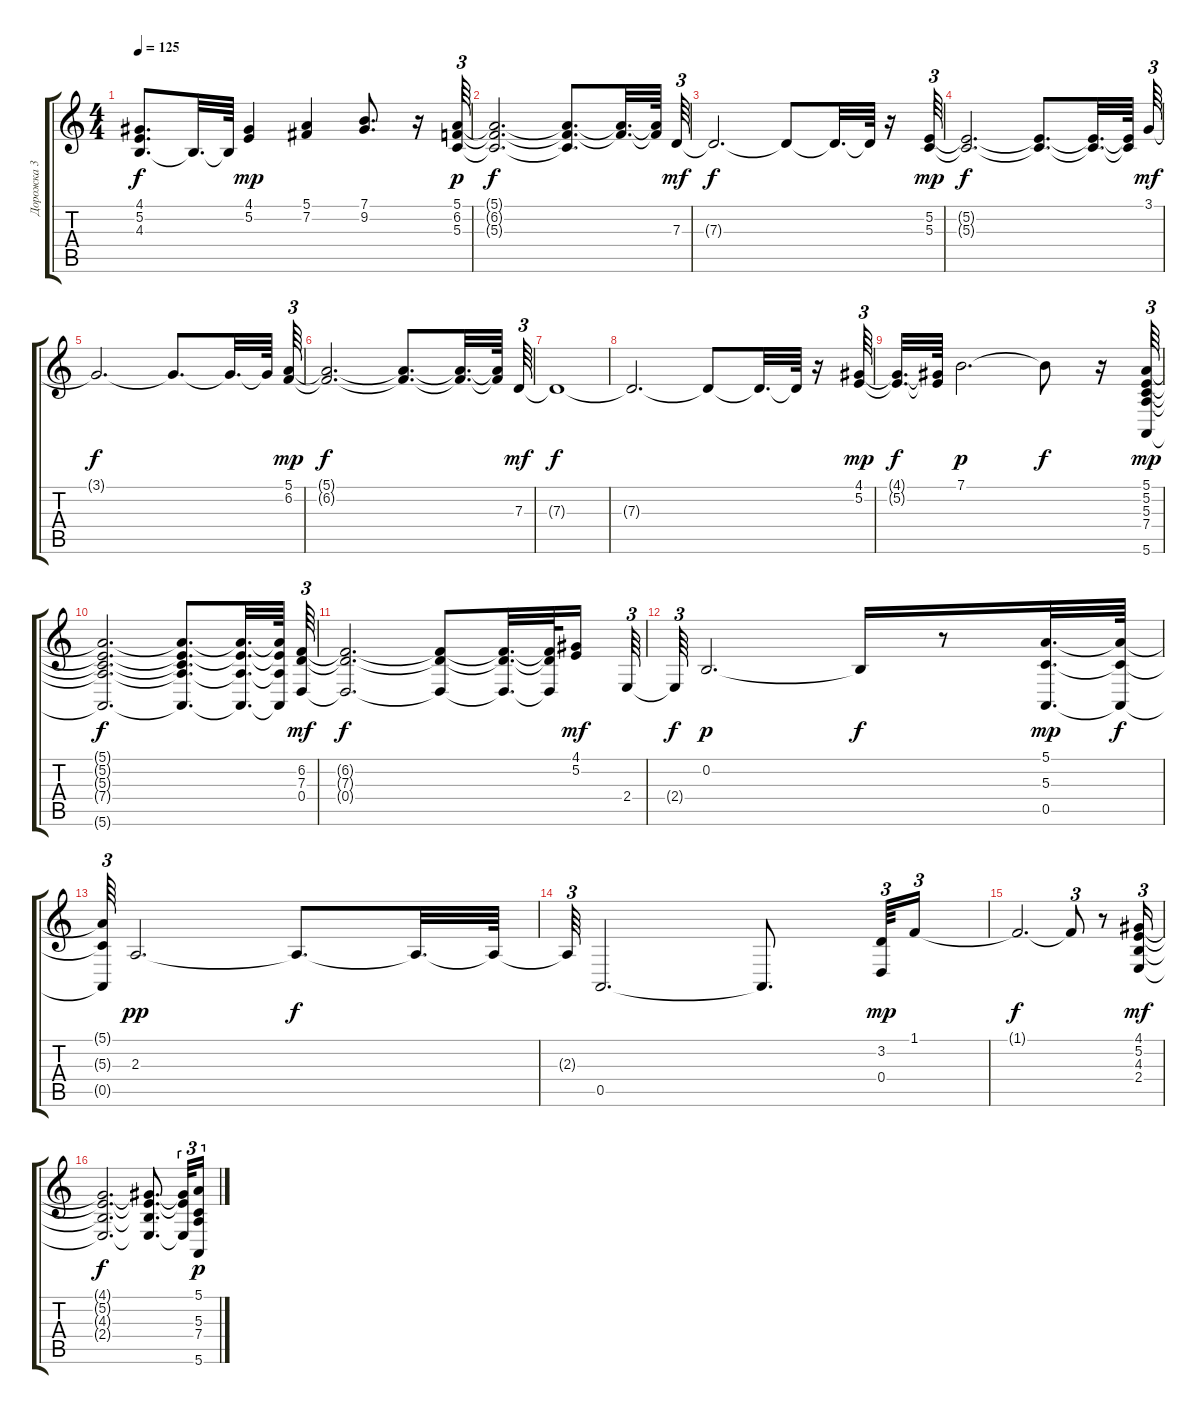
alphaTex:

\track ("Дорожка 3" "Дорожка 3") {instrument stringensemble1}
\staff {score tabs}
\tuning (E4 B3 G3 D3 A2 E2) {hide}
\ts (4 4)
\tempo 125
\clef g2
\ks c
(4.1{t} 5.2{t} 4.3{t}).8{d dy f} 4.3{t}.32{d} 4.3{t}.64 (4.1 5.2).4{dy mp} (5.1 7.2).4 (7.1 9.2).8{d} r.16 (5.1 6.2 5.3).64{tu (3 2) dy p} |
(5.1{t} 6.2{t} 5.3{t}).2{d dy f} (5.1{t} 6.2{t} 5.3{t}).8{d} (5.1{t} 6.2{t}).32{d} (5.1{t} 6.2{t}).64 7.3.64{tu (3 2) dy mf} |
7.3{t}.2{d dy f} 7.3{t}.8 7.3{t}.32{d} 7.3{t}.64 r.16 (5.2 5.3).64{tu (3 2) dy mp} |
(5.2{t} 5.3{t}).2{d dy f} (5.2{t} 5.3{t}).8{d} (5.2{t} 5.3{t}).32{d} (5.2{t} 5.3{t}).64 3.1.64{tu (3 2) dy mf} |
3.1{t}.2{d dy f} 3.1{t}.8{d} 3.1{t}.32{d} 3.1{t}.64 (5.1 6.2).64{tu (3 2) dy mp} |
(5.1{t} 6.2{t}).2{d dy f} (5.1{t} 6.2{t}).8{d} (5.1{t} 6.2{t}).32{d} (5.1{t} 6.2{t}).64 7.3.64{tu (3 2) dy mf} |
7.3{t}.1{dy f} |
7.3{t}.2{d} 7.3{t}.8 7.3{t}.32{d} 7.3{t}.64 r.16 (4.1 5.2).64{tu (3 2) dy mp} |
(4.1{t} 5.2{t}).32{d dy f} (4.1{t} 5.2{t}).64 7.1.2{d dy p} 7.1{t}.8{dy f} r.16 (5.1 5.2 5.3 7.4 5.6).64{tu (3 2) dy mp} |
(5.1{t} 5.2{t} 5.3{t} 7.4{t} 5.6{t}).2{d dy f} (5.1{t} 5.2{t} 5.3{t} 7.4{t} 5.6{t}).8{d} (5.1{t} 5.2{t} 7.4{t} 5.6{t}).32{d} (5.1{t} 5.2{t} 7.4{t} 5.6{t}).64 (6.2 7.3 0.4).64{tu (3 2) dy mf} |
(6.2{t} 7.3{t} 0.4{t}).2{d dy f} (6.2{t} 7.3{t} 0.4{t}).8 (6.2{t} 7.3{t} 0.4{t}).32{d} (6.2{t} 7.3{t} 0.4{t}).64 (4.1 5.2).16{dy mf} 2.4.64{tu (3 2)} |
2.4{t}.64{tu (3 2) dy f} 0.2.2{d dy p} 0.2{t}.16{dy f} r.8 (5.1 5.3 0.5).32{d dy mp} (5.1{t} 5.3{t} 0.5{t}).64{dy f} |
(5.1{t} 5.3{t} 0.5{t}).64{tu (3 2)} 2.3.2{d dy pp} 2.3{t}.8{d dy f} 2.3{t}.32{d} 2.3{t}.64 |
2.3{t}.64{tu (3 2)} 0.5.2{d} 0.5{t}.8{d} (3.2 0.4).64{tu (3 2) dy mp} 1.1.16{tu (3 2)} |
1.1{t}.2{d dy f} 1.1{t}.8{tu (3 2)} r.8 (4.1 5.2 4.3 2.4).16{tu (3 2) dy mf} |
(4.1{t} 5.2{t} 4.3{t} 2.4{t}).2{d dy f} (4.1{t} 5.2{t} 4.3{t} 2.4{t}).8{d} (4.1{t} 5.2{t} 2.4{t}).32{tu (3 2)} (5.1 5.3 7.4 5.6).16{tu (3 2) dy p}
